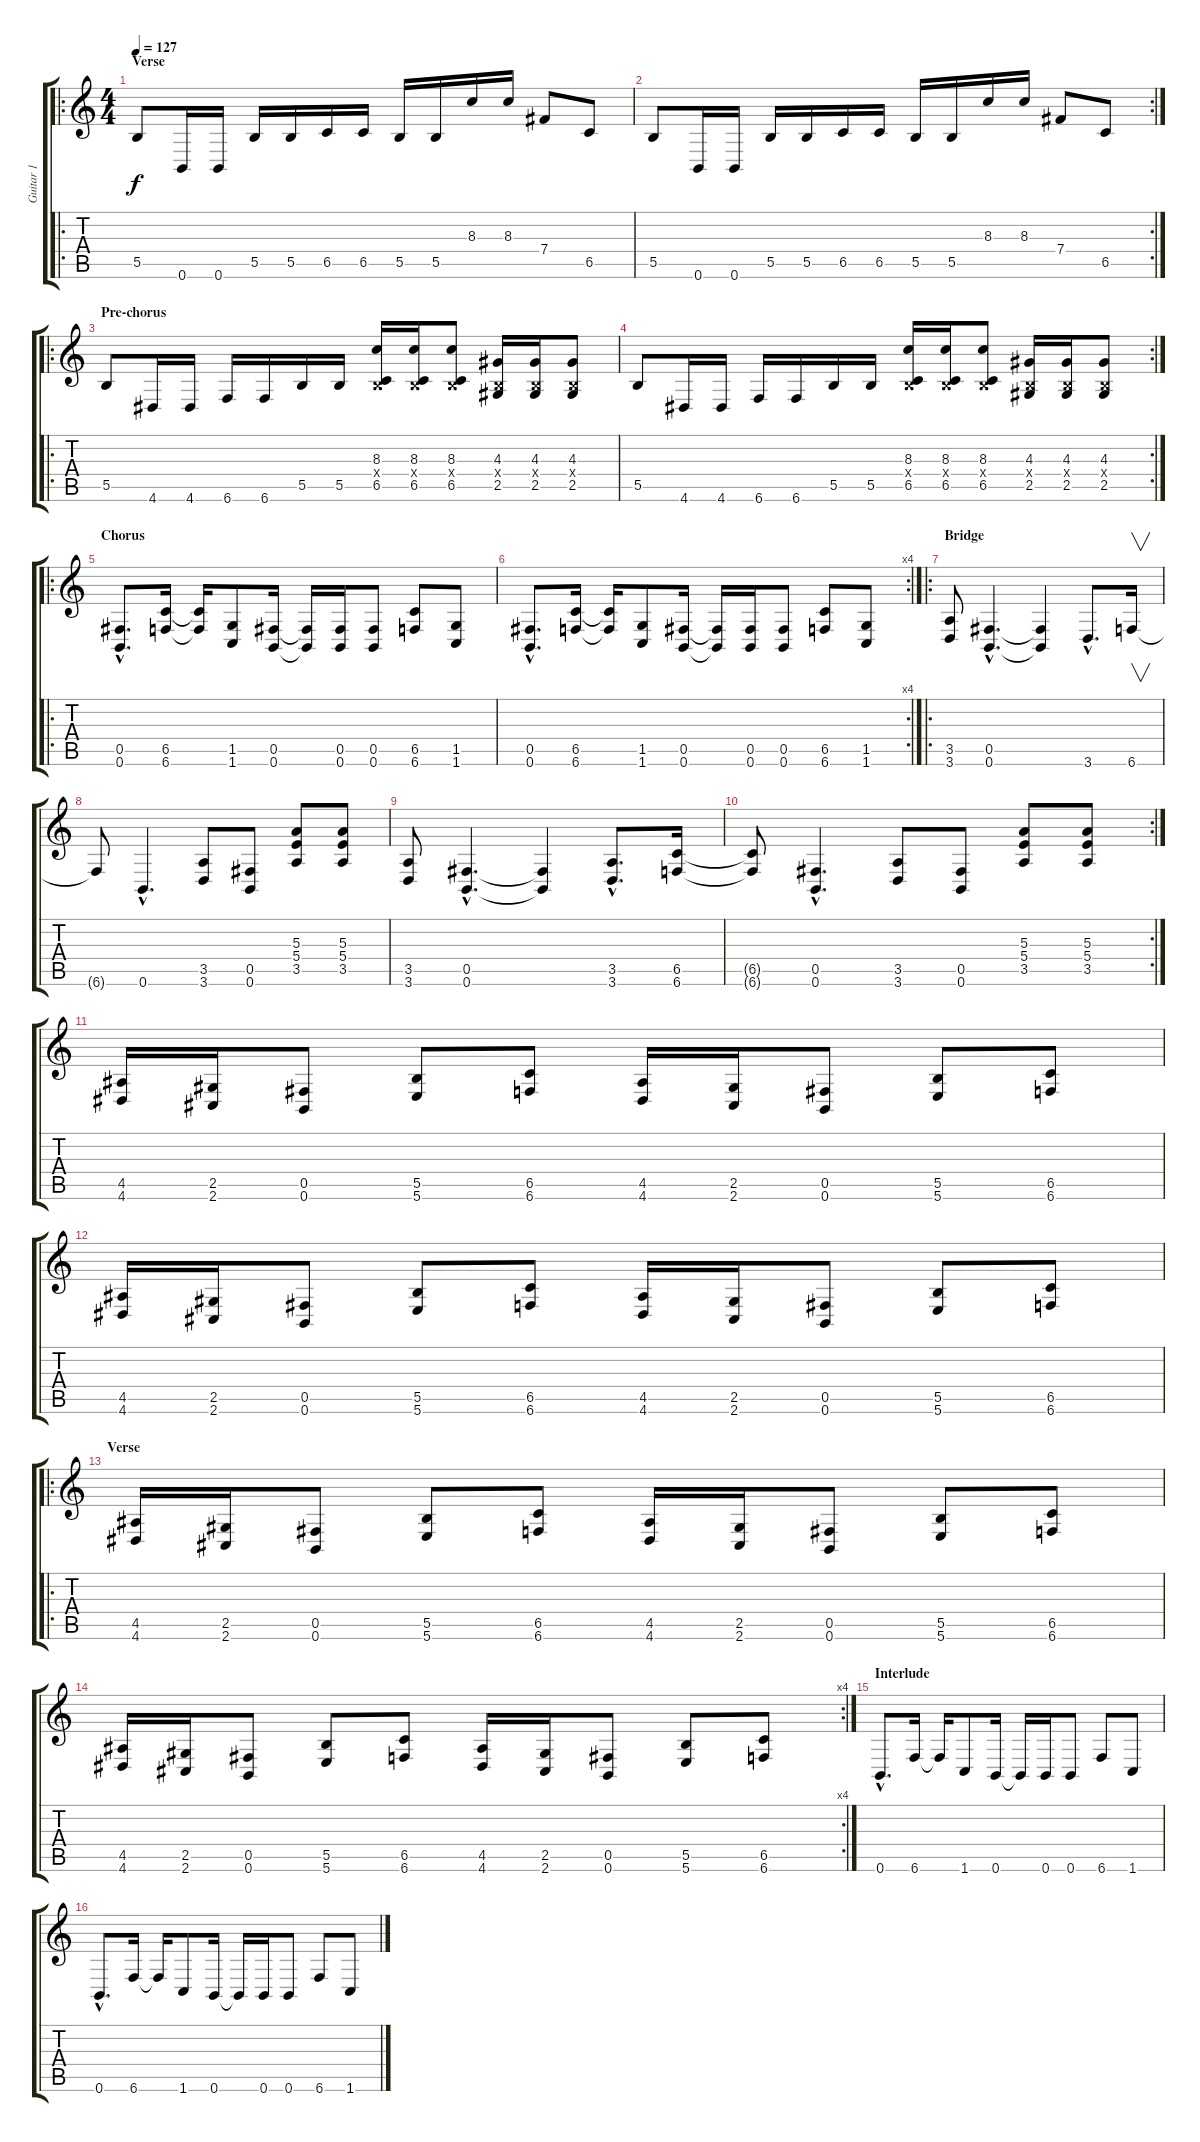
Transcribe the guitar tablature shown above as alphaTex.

\track ("Guitar 1" "Guitar 1") {instrument distortionguitar}
\staff {score tabs}
\tuning (Db4 Ab3 E3 B2 Gb2 B1) {hide}
\ro
\ts (4 4)
\section ("" "Verse")
\tempo 127
\clef g2
\ks c
5.5.8{dy f} 0.6.16 0.6.16 5.5.16 5.5.16 6.5.16 6.5.16 5.5.16 5.5.16 8.3.16 8.3.16 7.4.8 6.5.8 |
\rc 2
5.5.8 0.6.16 0.6.16 5.5.16 5.5.16 6.5.16 6.5.16 5.5.16 5.5.16 8.3.16 8.3.16 7.4.8 6.5.8 |
\ro
\section ("" "Pre-chorus")
5.5.8 4.6.16 4.6.16 6.6.16 6.6.16 5.5.16 5.5.16 (8.3 0.4{x} 6.5).16 (8.3 0.4{x} 6.5).16 (8.3 0.4{x} 6.5).8 (4.3 0.4{x} 2.5).16 (4.3 0.4{x} 2.5).16 (4.3 0.4{x} 2.5).8 |
\rc 2
5.5.8 4.6.16 4.6.16 6.6.16 6.6.16 5.5.16 5.5.16 (8.3 0.4{x} 6.5).16 (8.3 0.4{x} 6.5).16 (8.3 0.4{x} 6.5).8 (4.3 0.4{x} 2.5).16 (4.3 0.4{x} 2.5).16 (4.3 0.4{x} 2.5).8 |
\ro
\section ("" "Chorus")
(0.5{hac} 0.6{hac}).8{d} (6.5 6.6).16 (6.5{t} 6.6{t}).16 (1.5 1.6).8 (0.5 0.6).16 (0.5{t} 0.6{t}).16 (0.5 0.6).16 (0.5 0.6).8 (6.5 6.6).8 (1.5 1.6).8 |
\rc 4
(0.5{hac} 0.6{hac}).8{d} (6.5 6.6).16 (6.5{t} 6.6{t}).16 (1.5 1.6).8 (0.5 0.6).16 (0.5{t} 0.6{t}).16 (0.5 0.6).16 (0.5 0.6).8 (6.5 6.6).8 (1.5 1.6).8 |
\ro
\section ("" "Bridge")
(3.5 3.6).8 (0.5{hac} 0.6{hac}).4{d} (0.5{t} 0.6{t}).4 3.6{hac}.8{d} 6.6.16{v} |
6.6{t}.8 0.6{hac}.4{d} (3.5 3.6).8 (0.5 0.6).8 (5.3 5.4 3.5).8 (5.3 5.4 3.5).8 |
(3.5 3.6).8 (0.5{hac} 0.6{hac}).4{d} (0.5{t} 0.6{t}).4 (3.5{hac} 3.6{hac}).8{d} (6.5 6.6).16 |
\rc 2
(6.5{t} 6.6{t}).8 (0.5{hac} 0.6{hac}).4{d} (3.5 3.6).8 (0.5 0.6).8 (5.3 5.4 3.5).8 (5.3 5.4 3.5).8 |
(4.5 4.6).16 (2.5 2.6).16 (0.5 0.6).8 (5.5 5.6).8 (6.5 6.6).8 (4.5 4.6).16 (2.5 2.6).16 (0.5 0.6).8 (5.5 5.6).8 (6.5 6.6).8 |
(4.5 4.6).16 (2.5 2.6).16 (0.5 0.6).8 (5.5 5.6).8 (6.5 6.6).8 (4.5 4.6).16 (2.5 2.6).16 (0.5 0.6).8 (5.5 5.6).8 (6.5 6.6).8 |
\ro
\section ("" "Verse")
(4.5 4.6).16 (2.5 2.6).16 (0.5 0.6).8 (5.5 5.6).8 (6.5 6.6).8 (4.5 4.6).16 (2.5 2.6).16 (0.5 0.6).8 (5.5 5.6).8 (6.5 6.6).8 |
\rc 4
(4.5 4.6).16 (2.5 2.6).16 (0.5 0.6).8 (5.5 5.6).8 (6.5 6.6).8 (4.5 4.6).16 (2.5 2.6).16 (0.5 0.6).8 (5.5 5.6).8 (6.5 6.6).8 |
\section ("" "Interlude")
0.6{hac}.8{d} 6.6.16 6.6{t}.16 1.6.8 0.6.16 0.6{t}.16 0.6.16 0.6.8 6.6.8 1.6.8 |
0.6{hac}.8{d} 6.6.16 6.6{t}.16 1.6.8 0.6.16 0.6{t}.16 0.6.16 0.6.8 6.6.8 1.6.8
